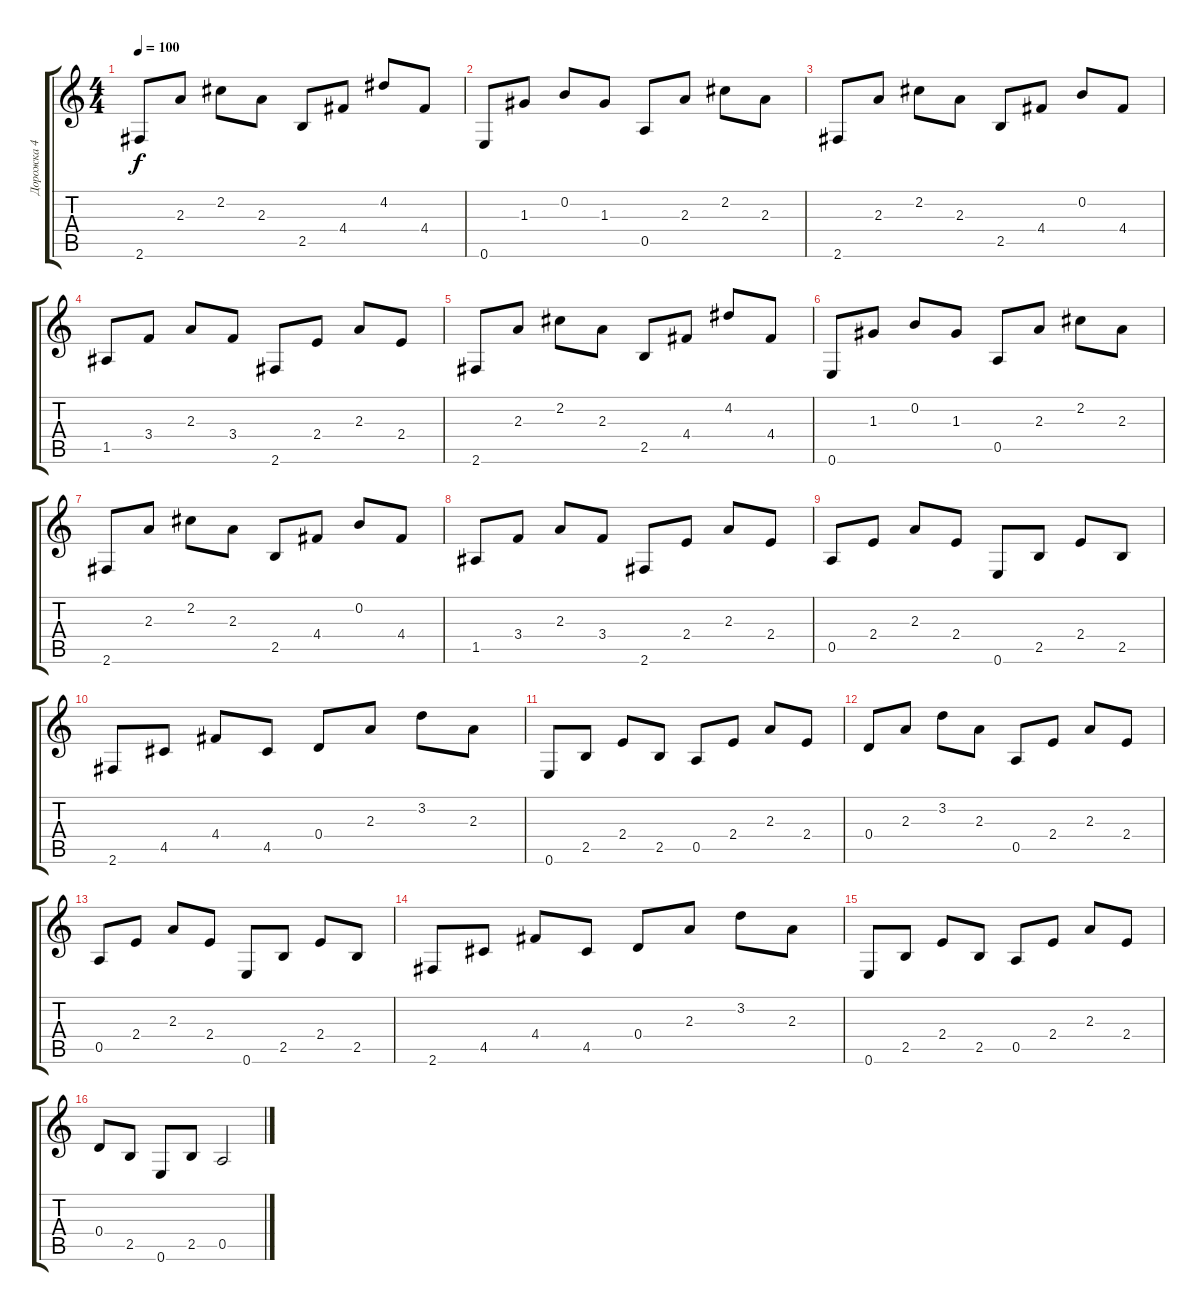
\track ("Дорожка 4" "Дорожка 4") {instrument acousticguitarnylon}
\staff {score tabs}
\tuning (E4 B3 G3 D3 A2 E2) {hide}
\ts (4 4)
\tempo 100
\clef g2
\ks c
2.6.8{dy f} 2.3.8 2.2.8 2.3.8 2.5.8 4.4.8 4.2.8 4.4.8 |
0.6.8 1.3.8 0.2.8 1.3.8 0.5.8 2.3.8 2.2.8 2.3.8 |
2.6.8 2.3.8 2.2.8 2.3.8 2.5.8 4.4.8 0.2.8 4.4.8 |
1.5.8 3.4.8 2.3.8 3.4.8 2.6.8 2.4.8 2.3.8 2.4.8 |
2.6.8 2.3.8 2.2.8 2.3.8 2.5.8 4.4.8 4.2.8 4.4.8 |
0.6.8 1.3.8 0.2.8 1.3.8 0.5.8 2.3.8 2.2.8 2.3.8 |
2.6.8 2.3.8 2.2.8 2.3.8 2.5.8 4.4.8 0.2.8 4.4.8 |
1.5.8 3.4.8 2.3.8 3.4.8 2.6.8 2.4.8 2.3.8 2.4.8 |
0.5.8 2.4.8 2.3.8 2.4.8 0.6.8 2.5.8 2.4.8 2.5.8 |
2.6.8 4.5.8 4.4.8 4.5.8 0.4.8 2.3.8 3.2.8 2.3.8 |
0.6.8 2.5.8 2.4.8 2.5.8 0.5.8 2.4.8 2.3.8 2.4.8 |
0.4.8 2.3.8 3.2.8 2.3.8 0.5.8 2.4.8 2.3.8 2.4.8 |
0.5.8 2.4.8 2.3.8 2.4.8 0.6.8 2.5.8 2.4.8 2.5.8 |
2.6.8 4.5.8 4.4.8 4.5.8 0.4.8 2.3.8 3.2.8 2.3.8 |
0.6.8 2.5.8 2.4.8 2.5.8 0.5.8 2.4.8 2.3.8 2.4.8 |
0.4.8 2.5.8 0.6.8 2.5.8 0.5.2
